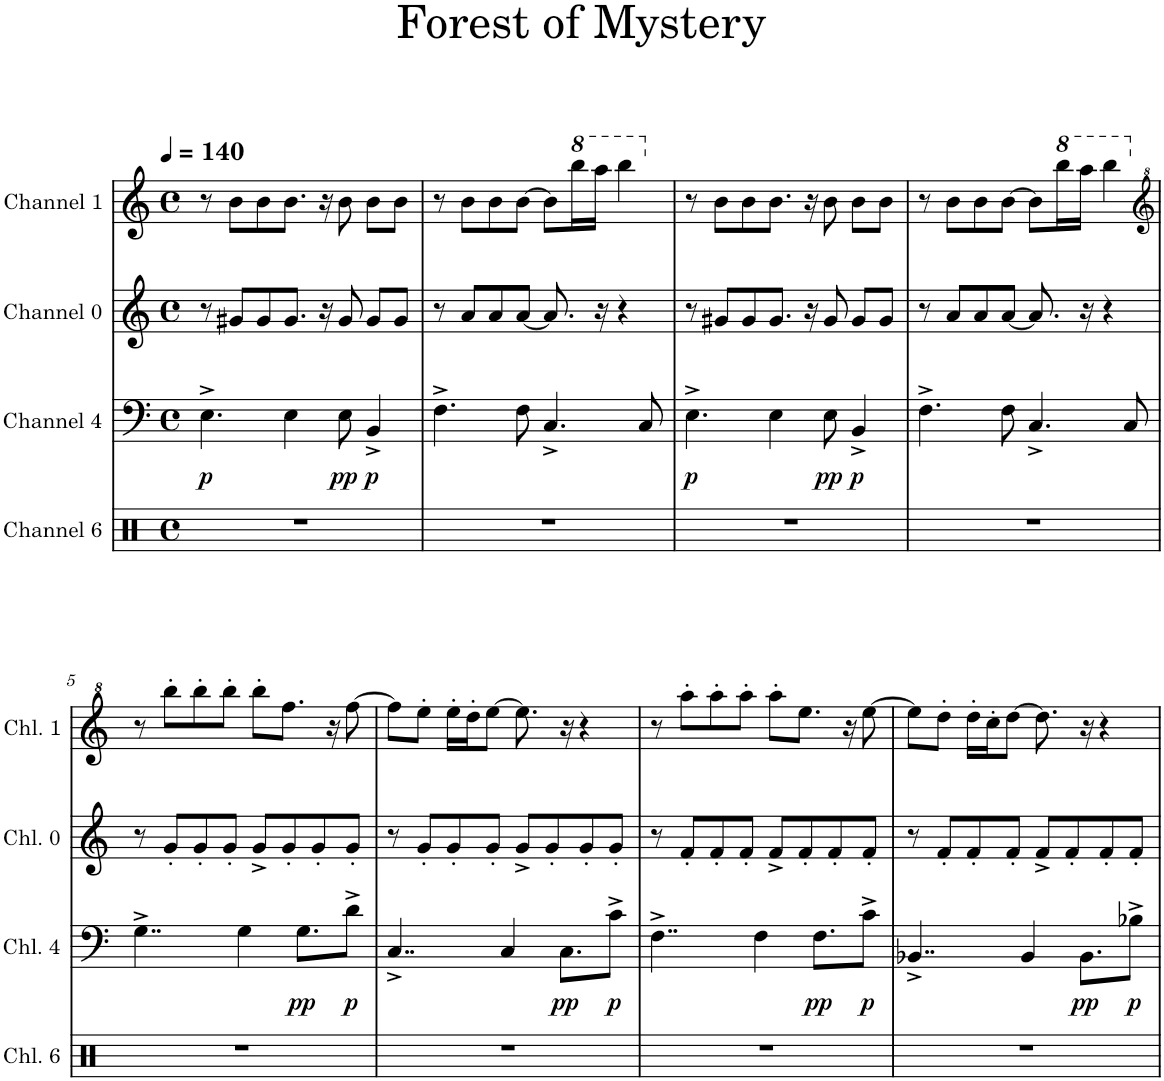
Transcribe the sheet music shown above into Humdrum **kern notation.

**kern	**kern	**dynam	**kern	**kern
*part4	*part3	*part3	*part2	*part1
*staff4	*staff3	*staff3	*staff2	*staff1
*I"Channel 6	*I"Channel 4	*	*I"Channel 0	*I"Channel 1
*I'Chl. 6	*I'Chl. 4	*	*I'Chl. 0	*I'Chl. 1
*clefX	*clefF4	*	*clefG2	*clefG2
*k[]	*k[]	*	*k[]	*k[]
*M4/4	*M4/4	*	*M4/4	*M4/4
*met(c)	*met(c)	*	*met(c)	*met(c)
*MM140	*MM140	*	*MM140	*MM140
=1	=1	=1	=1	=1
!	!	!LO:DY:b	!	!
1r	4.E^\	p	8r	8r
.	.	.	8g#X/L	8b\L
.	.	.	8g#/	8b\
.	4E\	.	8.g#/J	8.b\J
.	.	.	16r	16r
!	!	!LO:DY:b	!	!
.	8E\	pp	8g#/	8b\
!	!	!LO:DY:b	!	!
.	4BB^/	p	8g#/L	8b\L
.	.	.	8g#/J	8b\J
=2	=2	=2	=2	=2
1r	4.F^\	.	8r	8r
.	.	.	8a/L	8b\L
.	.	.	8a/	8b\
.	8F\	.	[8a/J	[8b\J
.	4.C^/	.	8.a/]	8b\L]
*	*	*	*	*8va
.	.	.	.	16bbb\L
.	.	.	16r	16aaa\JJ
.	.	.	4r	4bbb\
.	8C/	.	.	.
=3	=3	=3	=3	=3
*	*	*	*	*X8va
!	!	!LO:DY:b	!	!
1r	4.E^\	p	8r	8r
.	.	.	8g#X/L	8b\L
.	.	.	8g#/	8b\
.	4E\	.	8.g#/J	8.b\J
.	.	.	16r	16r
!	!	!LO:DY:b	!	!
.	8E\	pp	8g#/	8b\
!	!	!LO:DY:b	!	!
.	4BB^/	p	8g#/L	8b\L
.	.	.	8g#/J	8b\J
=4	=4	=4	=4	=4
1r	4.F^\	.	8r	8r
.	.	.	8a/L	8b\L
.	.	.	8a/	8b\
.	8F\	.	[8a/J	[8b\J
.	4.C^/	.	8.a/]	8b\L]
*	*	*	*	*8va
.	.	.	.	16bbb\L
.	.	.	16r	16aaa\JJ
.	.	.	4r	4bbb\
.	8C/	.	.	.
!!LO:LB:g=z
=5	=5	=5	=5	=5
*	*	*	*	*clefG^2
*	*	*	*	*X8va
1r	4..G^\	.	8r	8r
.	.	.	8g'/L	8bbb'\L
.	.	.	8g'/	8bbb'\
.	.	.	8g'/J	8bbb'\J
.	4G\	.	.	.
.	.	.	8g^/L	8bbb'\L
.	.	.	8g'/	8.fff\J
!	!	!LO:DY:b	!	!
.	8.G\L	pp	.	.
.	.	.	8g'/	.
.	.	.	.	16r
!	!	!LO:DY:b	!	!
.	8d^\J	p	8g'/J	[8fff\
=6	=6	=6	=6	=6
1r	4..C^/	.	8r	8fff\L]
.	.	.	8g'/L	8eee'\J
.	.	.	8g'/	16eee'\LL
.	.	.	.	16ddd'\J
.	.	.	8g'/J	[8eee\J
.	4C/	.	.	.
.	.	.	8g^/L	8.eee\]
.	.	.	8g'/	.
!	!	!LO:DY:b	!	!
.	8.C\L	pp	.	16r
.	.	.	8g'/	4r
!	!	!LO:DY:b	!	!
.	8c^\J	p	8g'/J	.
=7	=7	=7	=7	=7
1r	4..F^\	.	8r	8r
.	.	.	8f'/L	8aaa'\L
.	.	.	8f'/	8aaa'\
.	.	.	8f'/J	8aaa'\J
.	4F\	.	.	.
.	.	.	8f^/L	8aaa'\L
.	.	.	8f'/	8.eee\J
!	!	!LO:DY:b	!	!
.	8.F\L	pp	.	.
.	.	.	8f'/	.
.	.	.	.	16r
!	!	!LO:DY:b	!	!
.	8c^\J	p	8f'/J	[8eee\
=8	=8	=8	=8	=8
1r	4..BB-X^/	.	8r	8eee\L]
.	.	.	8f'/L	8ddd'\J
.	.	.	8f'/	16ddd'\LL
.	.	.	.	16ccc'\J
.	.	.	8f'/J	[8ddd\J
.	4BB-/	.	.	.
.	.	.	8f^/L	8.ddd\]
.	.	.	8f'/	.
!	!	!LO:DY:b	!	!
.	8.BB-\L	pp	.	16r
.	.	.	8f'/	4r
!	!	!LO:DY:b	!	!
.	8B-X^\J	p	8f'/J	.
=	=	=	=	=
*-	*-	*-	*-	*-
